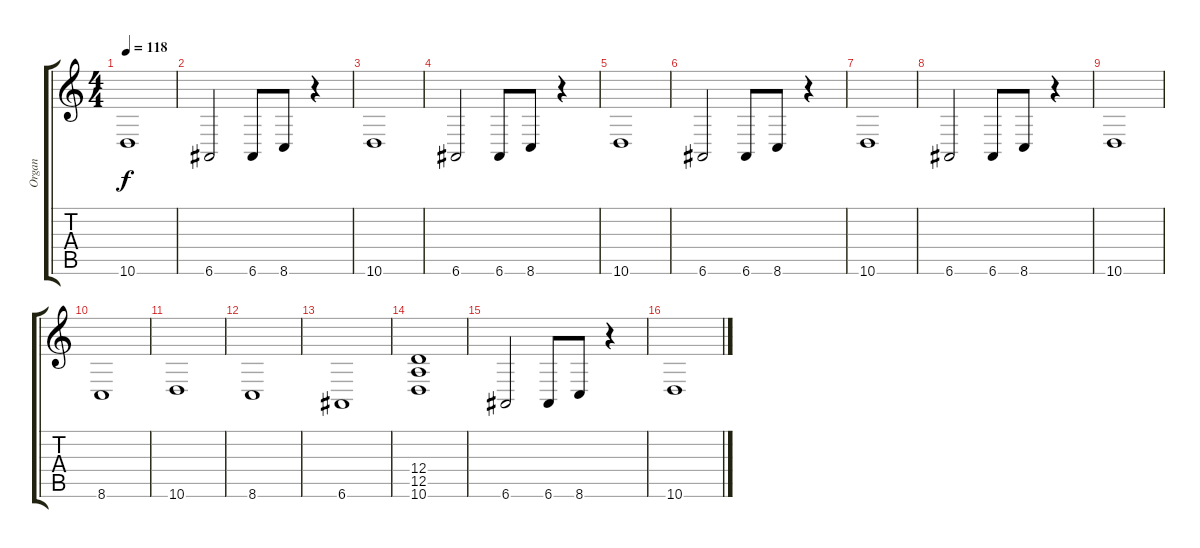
\track ("Organ" "Organ") {instrument drawbarorgan}
\staff {score tabs}
\tuning (E4 B3 G3 D3 A2 E2) {hide}
\ts (4 4)
\tempo 118
\clef g2
\ks c
10.6.1{dy f} |
6.6.2 6.6.8 8.6.8 r.4 |
10.6.1 |
6.6.2 6.6.8 8.6.8 r.4 |
10.6.1 |
6.6.2 6.6.8 8.6.8 r.4 |
10.6.1 |
6.6.2 6.6.8 8.6.8 r.4 |
10.6.1 |
8.6.1 |
10.6.1 |
8.6.1 |
6.6.1 |
(12.4 12.5 10.6).1 |
6.6.2 6.6.8 8.6.8 r.4 |
10.6.1
